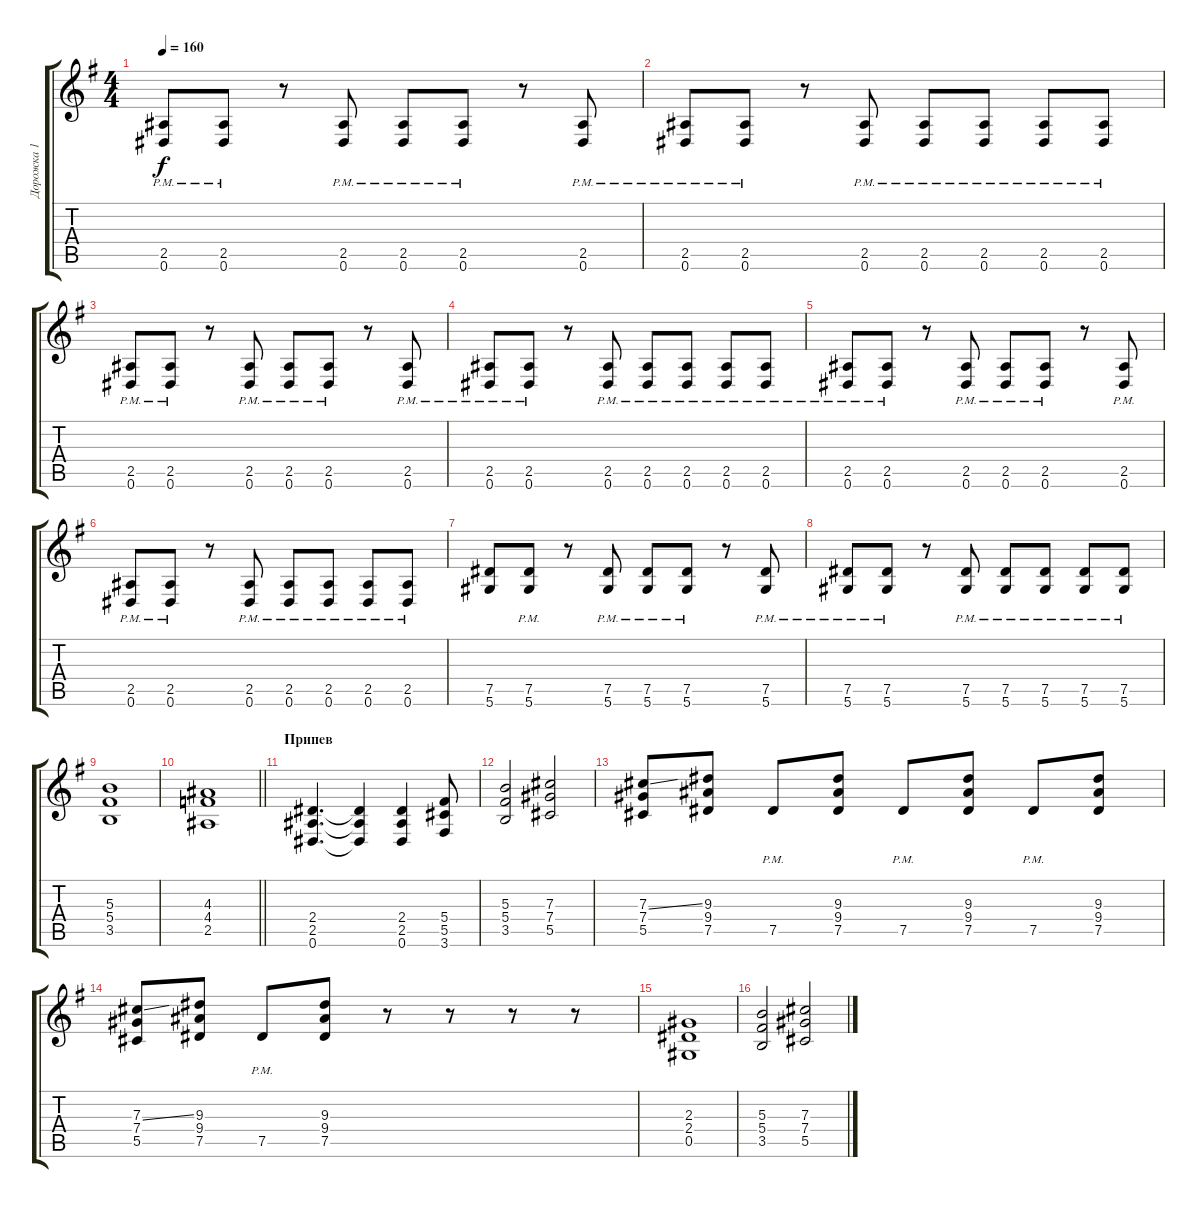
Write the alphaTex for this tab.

\track ("Дорожка 1" "Дорожка 1") {instrument overdrivenguitar}
\staff {score tabs}
\tuning (Eb4 Bb3 Gb3 Db3 Ab2 Eb2) {hide}
\ts (4 4)
\tempo 160
\clef g2
\ks eminor
(2.5{pm} 0.6).8{dy f} (2.5{pm} 0.6).8 r.8 (2.5{pm} 0.6).8 (2.5{pm} 0.6).8 (2.5{pm} 0.6).8 r.8 (2.5{pm} 0.6).8 |
(2.5{pm} 0.6).8 (2.5{pm} 0.6).8 r.8 (2.5{pm} 0.6).8 (2.5{pm} 0.6).8 (2.5{pm} 0.6).8 (2.5{pm} 0.6).8 (2.5{pm} 0.6).8 |
(2.5{pm} 0.6).8 (2.5{pm} 0.6).8 r.8 (2.5{pm} 0.6).8 (2.5{pm} 0.6).8 (2.5{pm} 0.6).8 r.8 (2.5{pm} 0.6).8 |
(2.5{pm} 0.6).8 (2.5{pm} 0.6).8 r.8 (2.5{pm} 0.6).8 (2.5{pm} 0.6).8 (2.5{pm} 0.6).8 (2.5{pm} 0.6).8 (2.5{pm} 0.6).8 |
(2.5{pm} 0.6).8 (2.5{pm} 0.6).8 r.8 (2.5{pm} 0.6).8 (2.5{pm} 0.6).8 (2.5{pm} 0.6).8 r.8 (2.5{pm} 0.6).8 |
(2.5{pm} 0.6).8 (2.5{pm} 0.6).8 r.8 (2.5{pm} 0.6).8 (2.5{pm} 0.6).8 (2.5{pm} 0.6).8 (2.5{pm} 0.6).8 (2.5{pm} 0.6).8 |
(7.5 5.6).8 (7.5{pm} 5.6).8 r.8 (7.5{pm} 5.6).8 (7.5{pm} 5.6).8 (7.5{pm} 5.6).8 r.8 (7.5{pm} 5.6).8 |
(7.5{pm} 5.6).8 (7.5{pm} 5.6).8 r.8 (7.5{pm} 5.6).8 (7.5{pm} 5.6).8 (7.5{pm} 5.6).8 (7.5{pm} 5.6).8 (7.5{pm} 5.6).8 |
(5.3 5.4 3.5).1 |
\barLineRight lightlight
(4.3 4.4 2.5).1 |
\section ("" "Припев")
(2.4 2.5 0.6).4{d} (2.4{t} 2.5{t} 0.6{t}).4 (2.4 2.5 0.6).4 (5.4 5.5 3.6).8 |
(5.3 5.4 3.5).2 (7.3 7.4 5.5).2 |
(7.3{ss} 7.4 5.5).8 (9.3 9.4 7.5).8 7.5{pm}.8 (9.3 9.4 7.5).8 7.5{pm}.8 (9.3 9.4 7.5).8 7.5{pm}.8 (9.3 9.4 7.5).8 |
(7.3{ss} 7.4 5.5).8 (9.3 9.4 7.5).8 7.5{pm}.8 (9.3 9.4 7.5).8 r.8 r.8 r.8 r.8 |
(2.3 2.4 0.5).1 |
(5.3 5.4 3.5).2 (7.3 7.4 5.5).2
